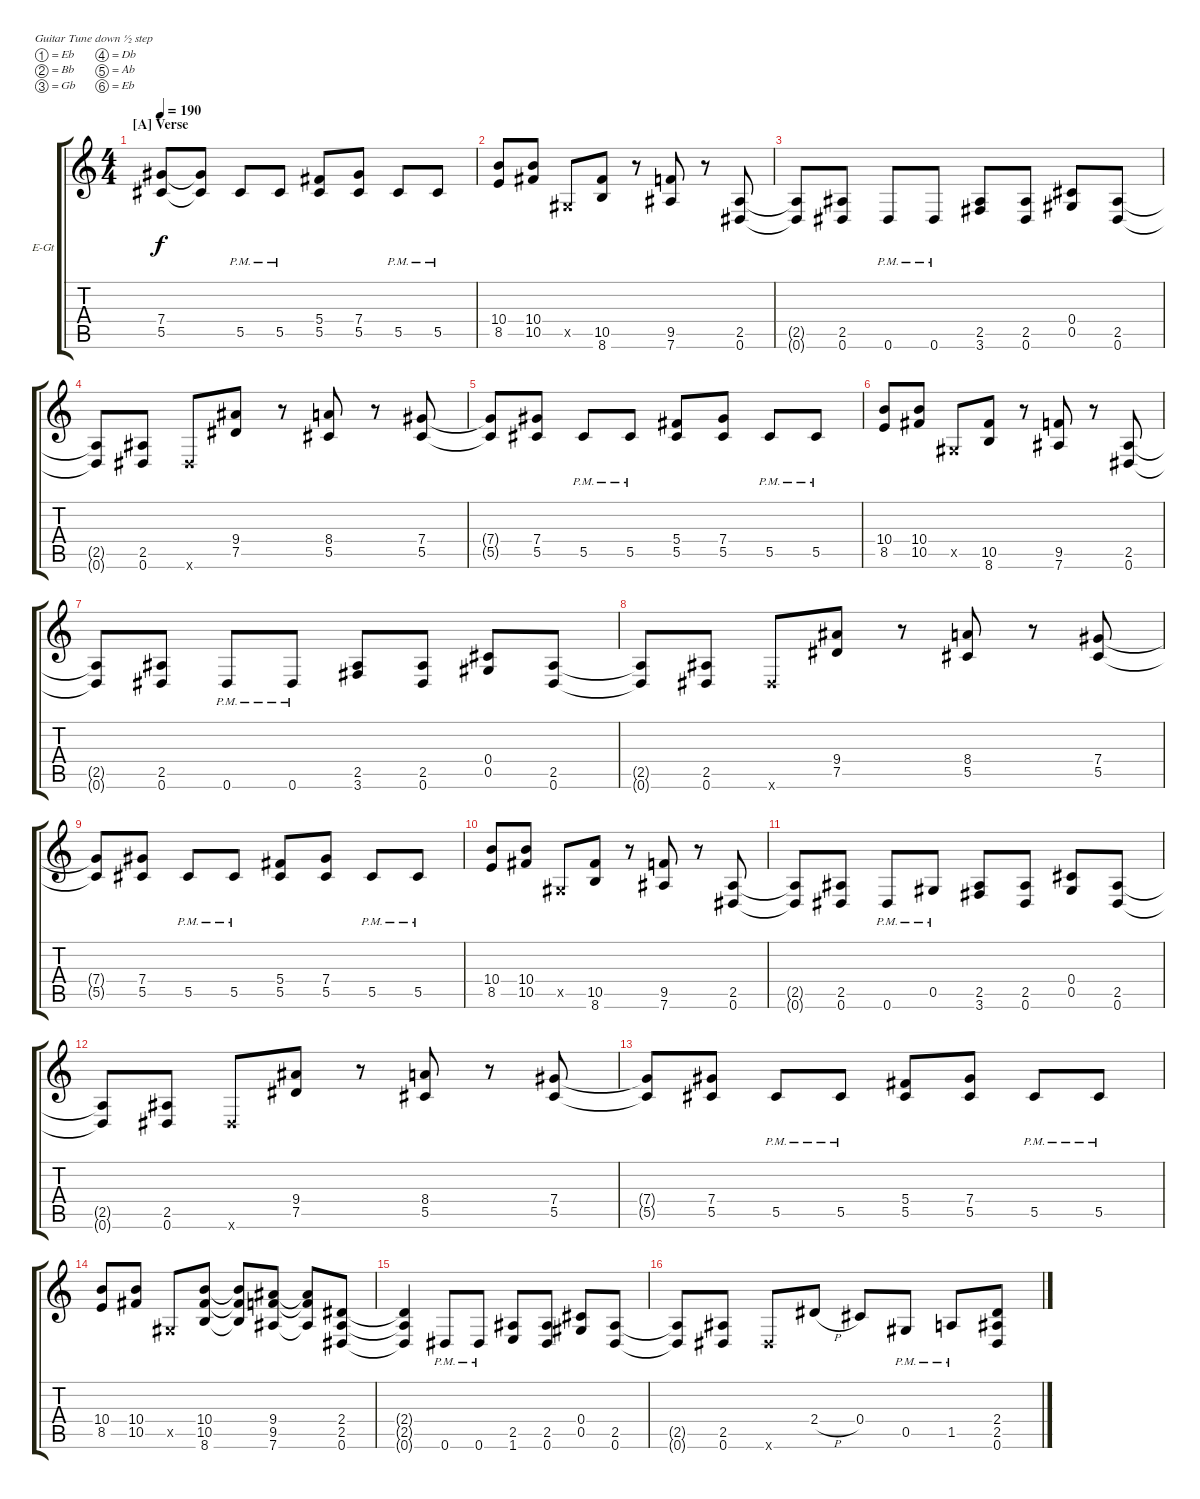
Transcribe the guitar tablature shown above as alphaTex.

\bracketExtendMode groupsimilarinstruments
\firstSystemTrackNameOrientation horizontal
\otherSystemsTrackNameOrientation horizontal
\track ("Electric Guitar 2" "E-Gt") {instrument distortionguitar}
\staff {score tabs}
\tuning (Eb4 Bb3 Gb3 Db3 Ab2 Eb2)
\ts (4 4)
\section ("A" "Verse")
\tempo 190
\clef g2
\ks c
(5.5{t} 7.4{t}).8{dy f} (5.5{t} 7.4{t}).8 5.5{pm}.8 5.5{pm}.8 (5.5 5.4).8 (5.5 7.4).8 5.5{pm}.8 5.5{pm}.8 |
(8.5 10.4).8 (10.5 10.4).8 0.5{x}.8 (8.6 10.5).8 r.8 (7.6 9.5).8 r.8 (0.6 2.5).8 |
(2.5{t} 0.6{t}).8 (0.6 2.5).8 0.6{pm}.8 0.6{pm}.8 (3.6 2.5).8 (0.6 2.5).8 (0.5 0.4).8 (0.6 2.5).8 |
(0.6{t} 2.5{t}).8 (0.6 2.5).8 0.6{x}.8 (7.5 9.4).8 r.8 (5.5 8.4).8 r.8 (5.5 7.4).8 |
(5.5{t} 7.4{t}).8 (5.5 7.4).8 5.5{pm}.8 5.5{pm}.8 (5.5 5.4).8 (5.5 7.4).8 5.5{pm}.8 5.5{pm}.8 |
(8.5 10.4).8 (10.5 10.4).8 0.5{x}.8 (8.6 10.5).8 r.8 (7.6 9.5).8 r.8 (0.6 2.5).8 |
(2.5{t} 0.6{t}).8 (0.6 2.5).8 0.6{pm}.8 0.6{pm}.8 (3.6 2.5).8 (0.6 2.5).8 (0.5 0.4).8 (0.6 2.5).8 |
(0.6{t} 2.5{t}).8 (0.6 2.5).8 0.6{x}.8 (7.5 9.4).8 r.8 (5.5 8.4).8 r.8 (5.5 7.4).8 |
(5.5{t} 7.4{t}).8 (5.5 7.4).8 5.5{pm}.8 5.5{pm}.8 (5.5 5.4).8 (5.5 7.4).8 5.5{pm}.8 5.5{pm}.8 |
(8.5 10.4).8 (10.5 10.4).8 0.5{x}.8 (8.6 10.5).8 r.8 (7.6 9.5).8 r.8 (0.6 2.5).8 |
(2.5{t} 0.6{t}).8 (0.6 2.5).8 0.6{pm}.8 0.5{pm}.8 (3.6 2.5).8 (0.6 2.5).8 (0.5 0.4).8 (0.6 2.5).8 |
(0.6{t} 2.5{t}).8 (0.6 2.5).8 0.6{x}.8 (7.5 9.4).8 r.8 (5.5 8.4).8 r.8 (5.5 7.4).8 |
(5.5{t} 7.4{t}).8 (5.5 7.4).8 5.5{pm}.8 5.5{pm}.8 (5.5 5.4).8 (5.5 7.4).8 5.5{pm}.8 5.5{pm}.8 |
(8.5 10.4).8 (10.5 10.4).8 0.5{x}.8 (8.6 10.5 10.4).8 (8.6{t} 10.5{t} 10.4{t}).8 (7.6 9.5 9.4).8 (9.4{t} 9.5{t} 7.6{t}).8 (0.6 2.5 2.4).8 |
(2.5{t} 0.6{t} 2.4{t}).4 0.6{pm}.8 0.6{pm}.8 (1.6 2.5).8 (0.6 2.5).8 (0.5 0.4).8 (0.6 2.5).8 |
(0.6{t} 2.5{t}).8 (0.6 2.5).8 0.6{x}.8 2.4{h}.8 0.4.8 0.5{pm}.8 1.5{pm}.8 (0.6 2.5 2.4).8
